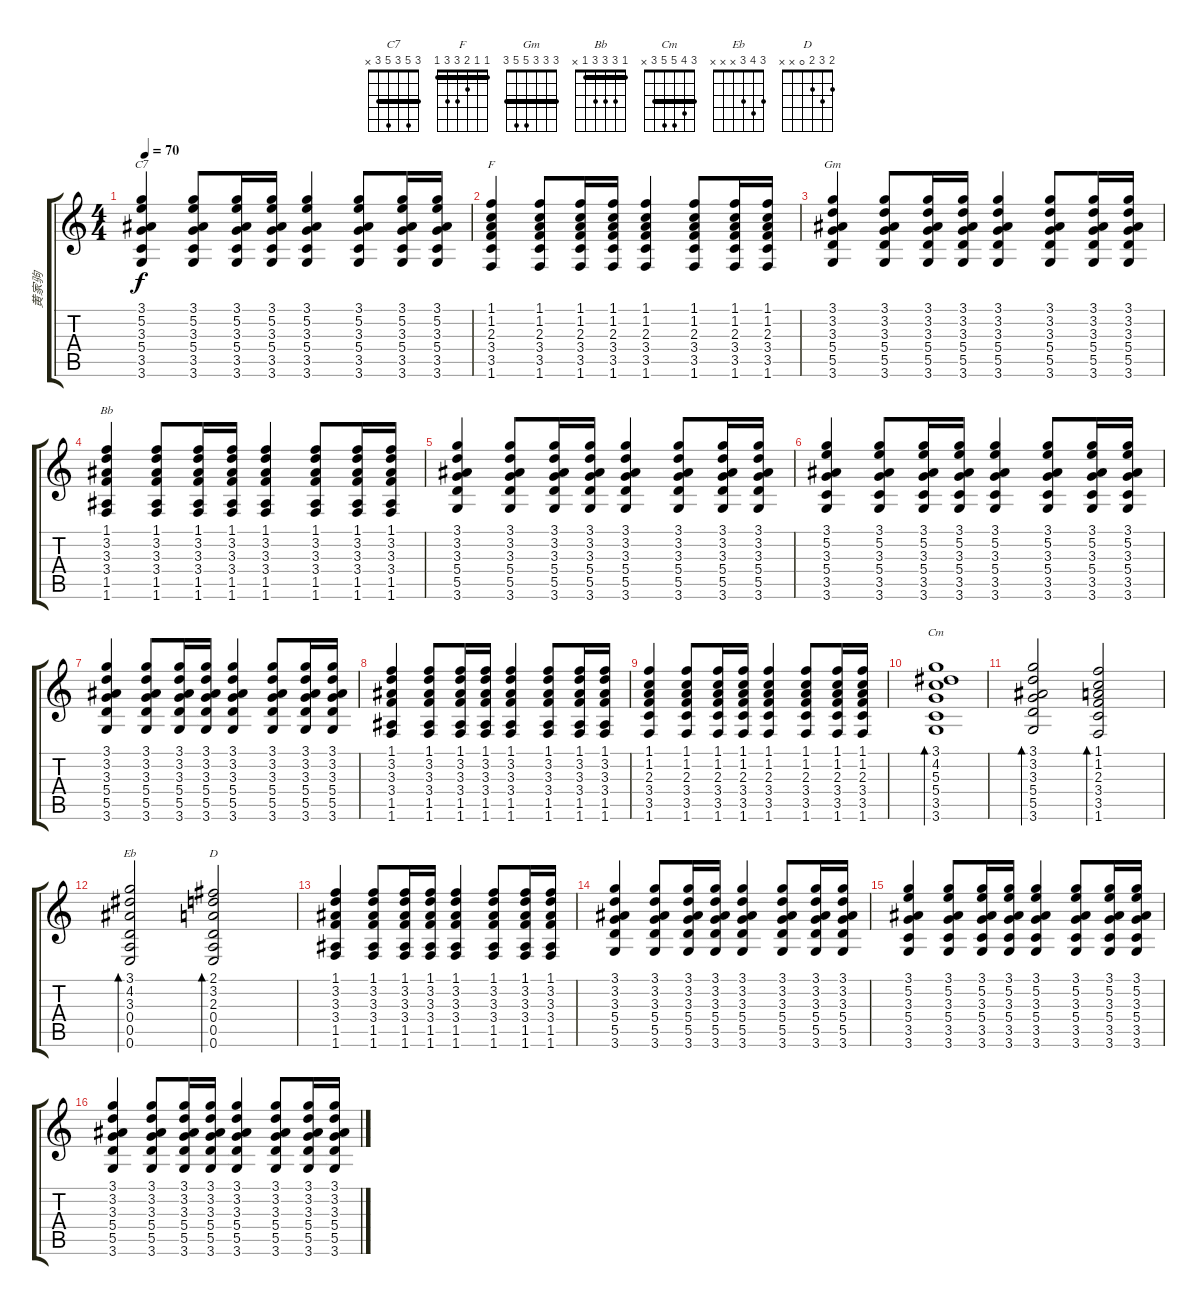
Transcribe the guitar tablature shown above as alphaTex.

\track ("黄家驹" "黄家驹") {instrument acousticguitarsteel}
\staff {score tabs}
\tuning (E4 B3 G3 D3 A2 E2) {hide}
\chord ("C7" 3 5 3 5 3 x) {barre 3}
\chord ("F" 1 1 2 3 3 1) {barre 1}
\chord ("Gm" 3 3 3 5 5 3) {barre 3}
\chord ("Bb" 1 3 3 3 1 x) {barre 1}
\chord ("Cm" 3 4 5 5 3 x) {barre 3}
\chord ("Eb" 3 4 3 x x x)
\chord ("D" 2 3 2 0 x x)
\ts (4 4)
\tempo 70
\clef g2
\ks c
(3.1 5.2 3.3 5.4 3.5 3.6).4{ch "C7" dy f} (3.1 5.2 3.3 5.4 3.5 3.6).8 (3.1 5.2 3.3 5.4 3.5 3.6).16 (3.1 5.2 3.3 5.4 3.5 3.6).16 (3.1 5.2 3.3 5.4 3.5 3.6).4 (3.1 5.2 3.3 5.4 3.5 3.6).8 (3.1 5.2 3.3 5.4 3.5 3.6).16 (3.1 5.2 3.3 5.4 3.5 3.6).16 |
(1.1 1.2 2.3 3.4 3.5 1.6).4{ch "F"} (1.1 1.2 2.3 3.4 3.5 1.6).8 (1.1 1.2 2.3 3.4 3.5 1.6).16 (1.1 1.2 2.3 3.4 3.5 1.6).16 (1.1 1.2 2.3 3.4 3.5 1.6).4 (1.1 1.2 2.3 3.4 3.5 1.6).8 (1.1 1.2 2.3 3.4 3.5 1.6).16 (1.1 1.2 2.3 3.4 3.5 1.6).16 |
(3.1 3.2 3.3 5.4 5.5 3.6).4{ch "Gm"} (3.1 3.2 3.3 5.4 5.5 3.6).8 (3.1 3.2 3.3 5.4 5.5 3.6).16 (3.1 3.2 3.3 5.4 5.5 3.6).16 (3.1 3.2 3.3 5.4 5.5 3.6).4 (3.1 3.2 3.3 5.4 5.5 3.6).8 (3.1 3.2 3.3 5.4 5.5 3.6).16 (3.1 3.2 3.3 5.4 5.5 3.6).16 |
(1.1 3.2 3.3 3.4 1.5 1.6).4{ch "Bb"} (1.1 3.2 3.3 3.4 1.5 1.6).8 (1.1 3.2 3.3 3.4 1.5 1.6).16 (1.1 3.2 3.3 3.4 1.5 1.6).16 (1.1 3.2 3.3 3.4 1.5 1.6).4 (1.1 3.2 3.3 3.4 1.5 1.6).8 (1.1 3.2 3.3 3.4 1.5 1.6).16 (1.1 3.2 3.3 3.4 1.5 1.6).16 |
(3.1 3.2 3.3 5.4 5.5 3.6).4 (3.1 3.2 3.3 5.4 5.5 3.6).8 (3.1 3.2 3.3 5.4 5.5 3.6).16 (3.1 3.2 3.3 5.4 5.5 3.6).16 (3.1 3.2 3.3 5.4 5.5 3.6).4 (3.1 3.2 3.3 5.4 5.5 3.6).8 (3.1 3.2 3.3 5.4 5.5 3.6).16 (3.1 3.2 3.3 5.4 5.5 3.6).16 |
(3.1 5.2 3.3 5.4 3.5 3.6).4 (3.1 5.2 3.3 5.4 3.5 3.6).8 (3.1 5.2 3.3 5.4 3.5 3.6).16 (3.1 5.2 3.3 5.4 3.5 3.6).16 (3.1 5.2 3.3 5.4 3.5 3.6).4 (3.1 5.2 3.3 5.4 3.5 3.6).8 (3.1 5.2 3.3 5.4 3.5 3.6).16 (3.1 5.2 3.3 5.4 3.5 3.6).16 |
(3.1 3.2 3.3 5.4 5.5 3.6).4 (3.1 3.2 3.3 5.4 5.5 3.6).8 (3.1 3.2 3.3 5.4 5.5 3.6).16 (3.1 3.2 3.3 5.4 5.5 3.6).16 (3.1 3.2 3.3 5.4 5.5 3.6).4 (3.1 3.2 3.3 5.4 5.5 3.6).8 (3.1 3.2 3.3 5.4 5.5 3.6).16 (3.1 3.2 3.3 5.4 5.5 3.6).16 |
(1.1 3.2 3.3 3.4 1.5 1.6).4 (1.1 3.2 3.3 3.4 1.5 1.6).8 (1.1 3.2 3.3 3.4 1.5 1.6).16 (1.1 3.2 3.3 3.4 1.5 1.6).16 (1.1 3.2 3.3 3.4 1.5 1.6).4 (1.1 3.2 3.3 3.4 1.5 1.6).8 (1.1 3.2 3.3 3.4 1.5 1.6).16 (1.1 3.2 3.3 3.4 1.5 1.6).16 |
(1.1 1.2 2.3 3.4 3.5 1.6).4 (1.1 1.2 2.3 3.4 3.5 1.6).8 (1.1 1.2 2.3 3.4 3.5 1.6).16 (1.1 1.2 2.3 3.4 3.5 1.6).16 (1.1 1.2 2.3 3.4 3.5 1.6).4 (1.1 1.2 2.3 3.4 3.5 1.6).8 (1.1 1.2 2.3 3.4 3.5 1.6).16 (1.1 1.2 2.3 3.4 3.5 1.6).16 |
(3.1 4.2 5.3 5.4 3.5 3.6).1{bd 60 ch "Cm"} |
(3.1 3.2 3.3 5.4 5.5 3.6).2{bd 120} (1.1 1.2 2.3 3.4 3.5 1.6).2{bd 120} |
(3.1 4.2 3.3 0.4 0.5 0.6).2{bd 120 ch "Eb"} (2.1 3.2 2.3 0.4 0.5 0.6).2{bd 120 ch "D"} |
(1.1 3.2 3.3 3.4 1.5 1.6).4{volume 8} (1.1 3.2 3.3 3.4 1.5 1.6).8 (1.1 3.2 3.3 3.4 1.5 1.6).16 (1.1 3.2 3.3 3.4 1.5 1.6).16 (1.1 3.2 3.3 3.4 1.5 1.6).4 (1.1 3.2 3.3 3.4 1.5 1.6).8 (1.1 3.2 3.3 3.4 1.5 1.6).16 (1.1 3.2 3.3 3.4 1.5 1.6).16 |
(3.1 3.2 3.3 5.4 5.5 3.6).4{volume 7} (3.1 3.2 3.3 5.4 5.5 3.6).8 (3.1 3.2 3.3 5.4 5.5 3.6).16 (3.1 3.2 3.3 5.4 5.5 3.6).16 (3.1 3.2 3.3 5.4 5.5 3.6).4 (3.1 3.2 3.3 5.4 5.5 3.6).8 (3.1 3.2 3.3 5.4 5.5 3.6).16 (3.1 3.2 3.3 5.4 5.5 3.6).16 |
(3.1 5.2 3.3 5.4 3.5 3.6).4{volume 7} (3.1 5.2 3.3 5.4 3.5 3.6).8 (3.1 5.2 3.3 5.4 3.5 3.6).16 (3.1 5.2 3.3 5.4 3.5 3.6).16 (3.1 5.2 3.3 5.4 3.5 3.6).4 (3.1 5.2 3.3 5.4 3.5 3.6).8 (3.1 5.2 3.3 5.4 3.5 3.6).16 (3.1 5.2 3.3 5.4 3.5 3.6).16 |
(3.1 3.2 3.3 5.4 5.5 3.6).4{volume 5} (3.1 3.2 3.3 5.4 5.5 3.6).8 (3.1 3.2 3.3 5.4 5.5 3.6).16 (3.1 3.2 3.3 5.4 5.5 3.6).16 (3.1 3.2 3.3 5.4 5.5 3.6).4 (3.1 3.2 3.3 5.4 5.5 3.6).8 (3.1 3.2 3.3 5.4 5.5 3.6).16 (3.1 3.2 3.3 5.4 5.5 3.6).16
